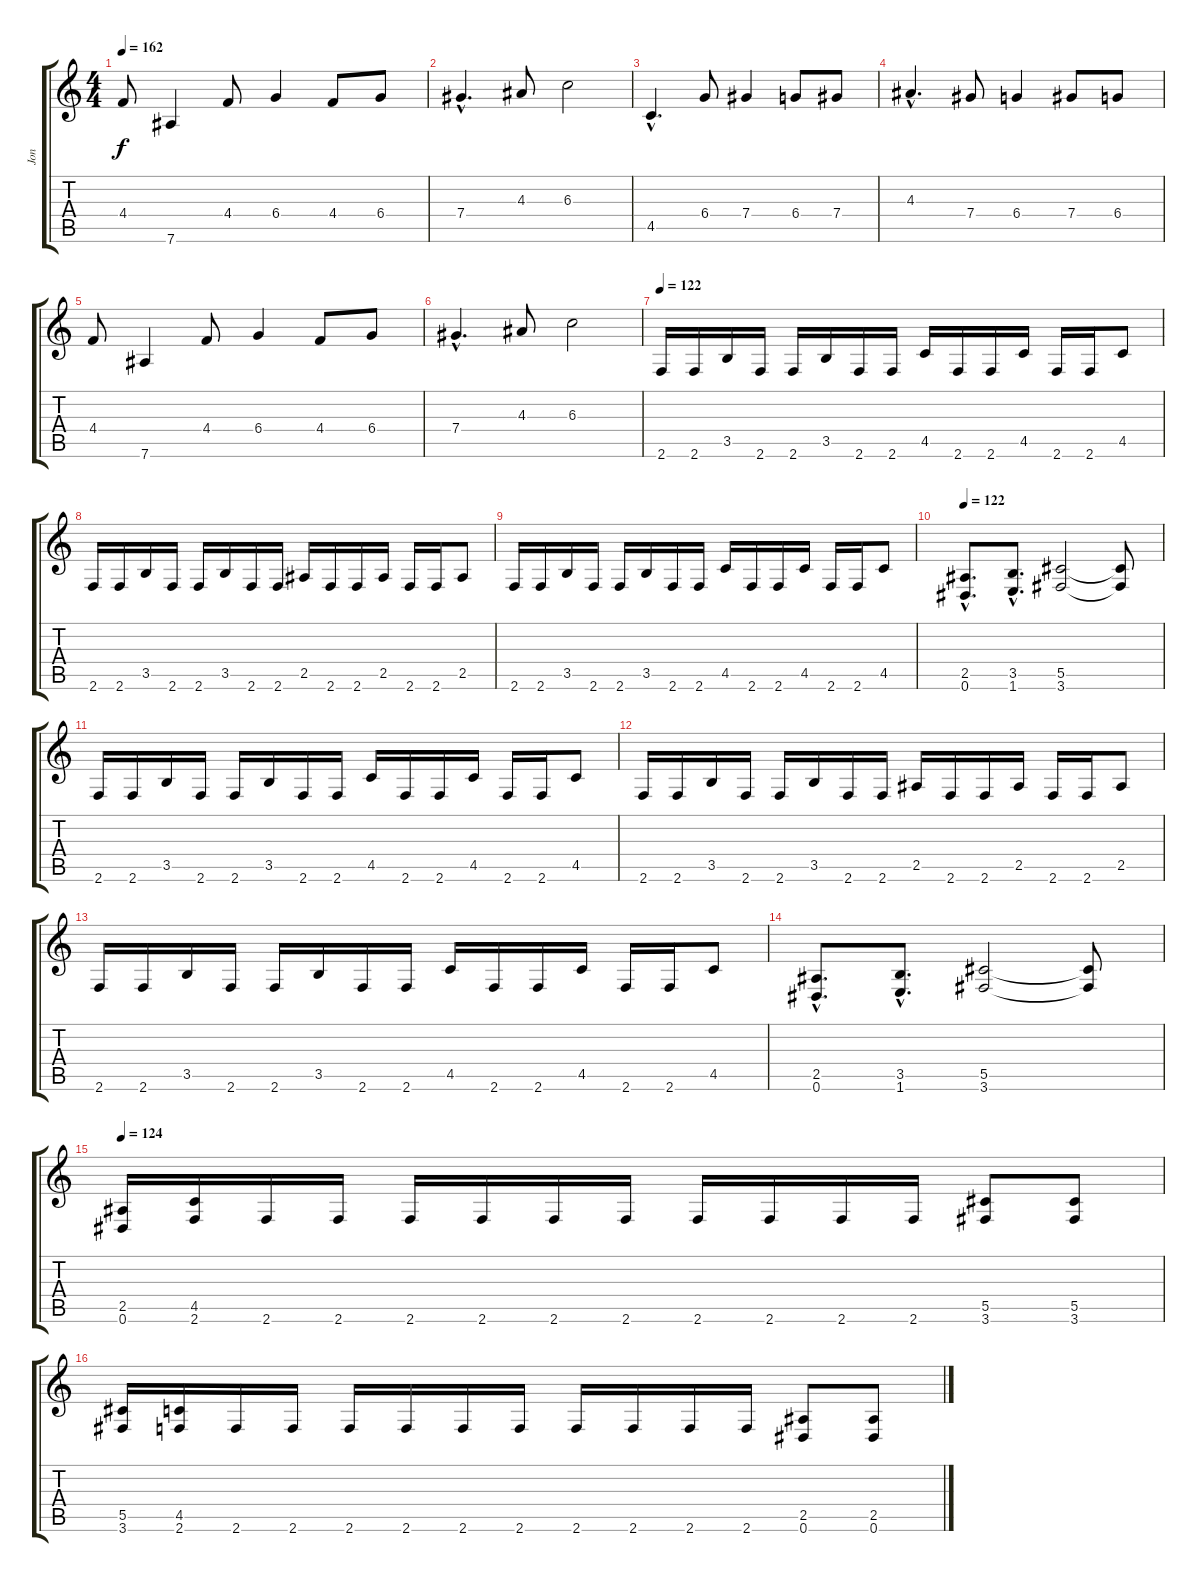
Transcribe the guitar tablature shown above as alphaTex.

\track ("Jon" "Jon") {instrument distortionguitar}
\staff {score tabs}
\tuning (Eb4 Bb3 Gb3 Db3 Ab2 Eb2) {hide}
\ts (4 4)
\tempo 162
\clef g2
\ks c
4.4.8{dy f} 7.6.4 4.4.8 6.4.4 4.4.8 6.4.8 |
7.4{hac}.4{d} 4.3.8 6.3.2 |
4.5{hac}.4{d} 6.4.8 7.4.4 6.4.8 7.4.8 |
4.3{hac}.4{d} 7.4.8 6.4.4 7.4.8 6.4.8 |
4.4.8 7.6.4 4.4.8 6.4.4 4.4.8 6.4.8 |
7.4{hac}.4{d} 4.3.8 6.3.2 |
\tempo 122
2.6.16 2.6.16 3.5.16 2.6.16 2.6.16 3.5.16 2.6.16 2.6.16 4.5.16 2.6.16 2.6.16 4.5.16 2.6.16 2.6.16 4.5.8 |
2.6.16 2.6.16 3.5.16 2.6.16 2.6.16 3.5.16 2.6.16 2.6.16 2.5.16 2.6.16 2.6.16 2.5.16 2.6.16 2.6.16 2.5.8 |
2.6.16 2.6.16 3.5.16 2.6.16 2.6.16 3.5.16 2.6.16 2.6.16 4.5.16 2.6.16 2.6.16 4.5.16 2.6.16 2.6.16 4.5.8 |
\tempo 122
(2.5{hac} 0.6{hac}).8{d} (3.5{hac} 1.6{hac}).8{d} (5.5 3.6).2 (5.5{t} 3.6{t}).8 |
2.6.16 2.6.16 3.5.16 2.6.16 2.6.16 3.5.16 2.6.16 2.6.16 4.5.16 2.6.16 2.6.16 4.5.16 2.6.16 2.6.16 4.5.8 |
2.6.16 2.6.16 3.5.16 2.6.16 2.6.16 3.5.16 2.6.16 2.6.16 2.5.16 2.6.16 2.6.16 2.5.16 2.6.16 2.6.16 2.5.8 |
2.6.16 2.6.16 3.5.16 2.6.16 2.6.16 3.5.16 2.6.16 2.6.16 4.5.16 2.6.16 2.6.16 4.5.16 2.6.16 2.6.16 4.5.8 |
(2.5{hac} 0.6{hac}).8{d} (3.5{hac} 1.6{hac}).8{d} (5.5 3.6).2 (5.5{t} 3.6{t}).8 |
\tempo 124
(2.5 0.6).16 (4.5 2.6).16 2.6.16 2.6.16 2.6.16 2.6.16 2.6.16 2.6.16 2.6.16 2.6.16 2.6.16 2.6.16 (5.5 3.6).8 (5.5 3.6).8 |
(5.5 3.6).16 (4.5 2.6).16 2.6.16 2.6.16 2.6.16 2.6.16 2.6.16 2.6.16 2.6.16 2.6.16 2.6.16 2.6.16 (2.5 0.6).8 (2.5 0.6).8
